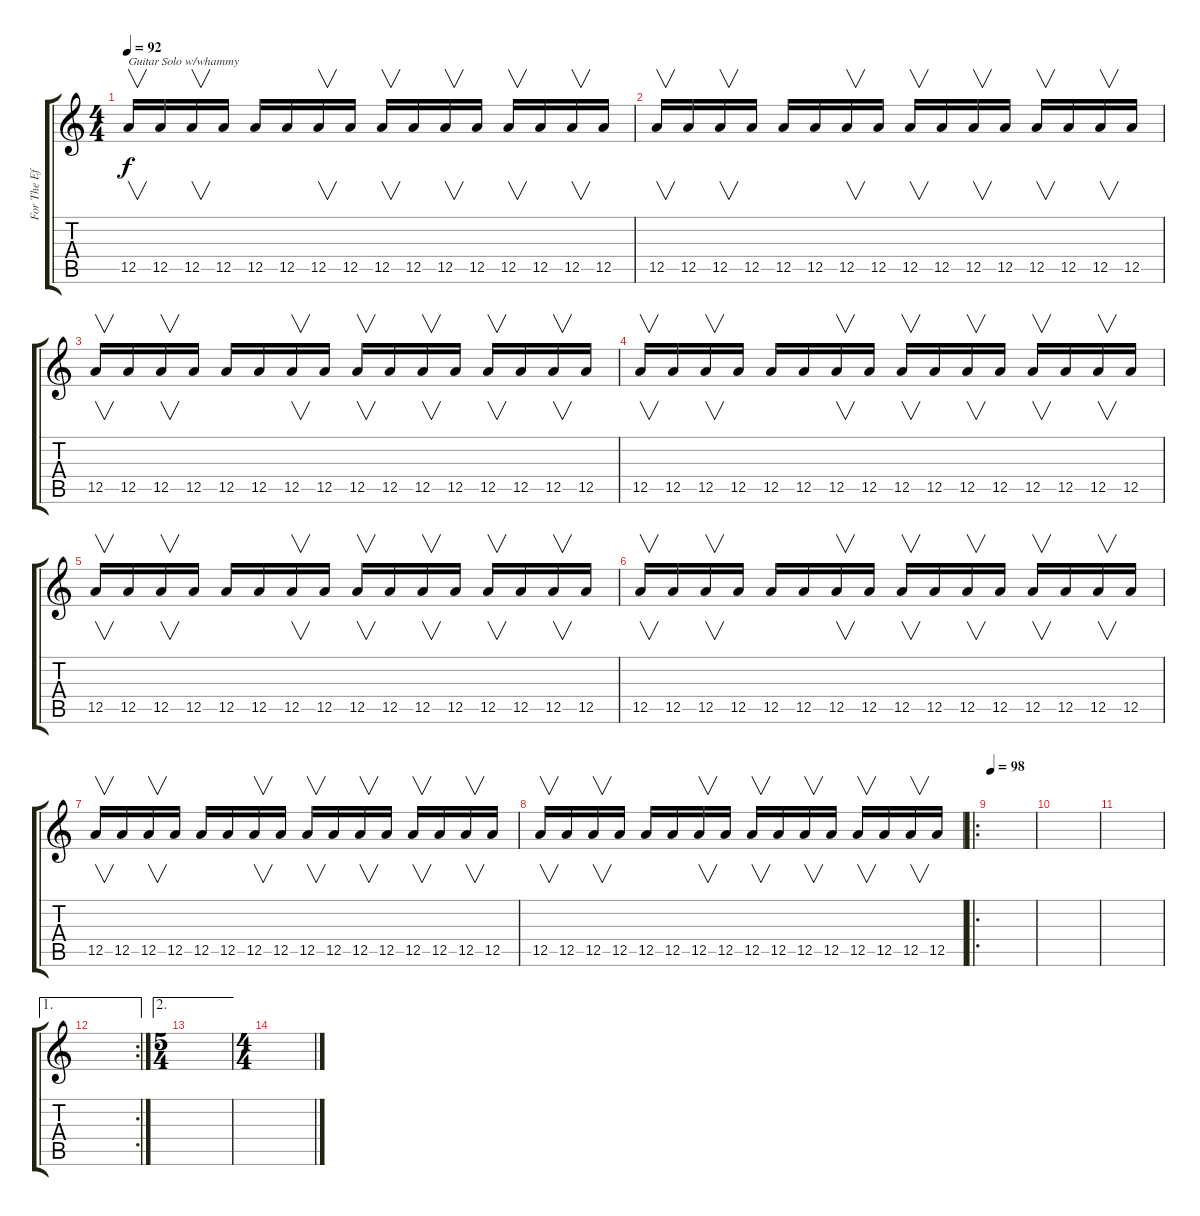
\track ("For The Effect Of Solo" "For The Ef") {instrument electricguitarclean}
\staff {score tabs}
\tuning (E4 B3 G3 D3 A2 E2) {hide}
\ts (4 4)
\tempo 92
\clef g2
\ks c
12.5.16{v txt "Guitar Solo w/whammy" dy f} 12.5.16 12.5.16{v} 12.5.16 12.5.16 12.5.16 12.5.16{v} 12.5.16 12.5.16{v} 12.5.16 12.5.16{v} 12.5.16 12.5.16{v} 12.5.16 12.5.16{v} 12.5.16 |
12.5.16{v} 12.5.16 12.5.16{v} 12.5.16 12.5.16 12.5.16 12.5.16{v} 12.5.16 12.5.16{v} 12.5.16 12.5.16{v} 12.5.16 12.5.16{v} 12.5.16 12.5.16{v} 12.5.16 |
12.5.16{v} 12.5.16 12.5.16{v} 12.5.16 12.5.16 12.5.16 12.5.16{v} 12.5.16 12.5.16{v} 12.5.16 12.5.16{v} 12.5.16 12.5.16{v} 12.5.16 12.5.16{v} 12.5.16 |
12.5.16{v} 12.5.16 12.5.16{v} 12.5.16 12.5.16 12.5.16 12.5.16{v} 12.5.16 12.5.16{v} 12.5.16 12.5.16{v} 12.5.16 12.5.16{v} 12.5.16 12.5.16{v} 12.5.16 |
12.5.16{v} 12.5.16 12.5.16{v} 12.5.16 12.5.16 12.5.16 12.5.16{v} 12.5.16 12.5.16{v} 12.5.16 12.5.16{v} 12.5.16 12.5.16{v} 12.5.16 12.5.16{v} 12.5.16 |
12.5.16{v} 12.5.16 12.5.16{v} 12.5.16 12.5.16 12.5.16 12.5.16{v} 12.5.16 12.5.16{v} 12.5.16 12.5.16{v} 12.5.16 12.5.16{v} 12.5.16 12.5.16{v} 12.5.16 |
12.5.16{v} 12.5.16 12.5.16{v} 12.5.16 12.5.16 12.5.16 12.5.16{v} 12.5.16 12.5.16{v} 12.5.16 12.5.16{v} 12.5.16 12.5.16{v} 12.5.16 12.5.16{v} 12.5.16 |
12.5.16{v} 12.5.16 12.5.16{v} 12.5.16 12.5.16 12.5.16 12.5.16{v} 12.5.16 12.5.16{v} 12.5.16 12.5.16{v} 12.5.16 12.5.16{v} 12.5.16 12.5.16{v} 12.5.16 |
\ro
\tempo 98
|
|
|
\ae 1
\rc 2
|
\ae 2
\ts (5 4)
|
\ts (4 4)
